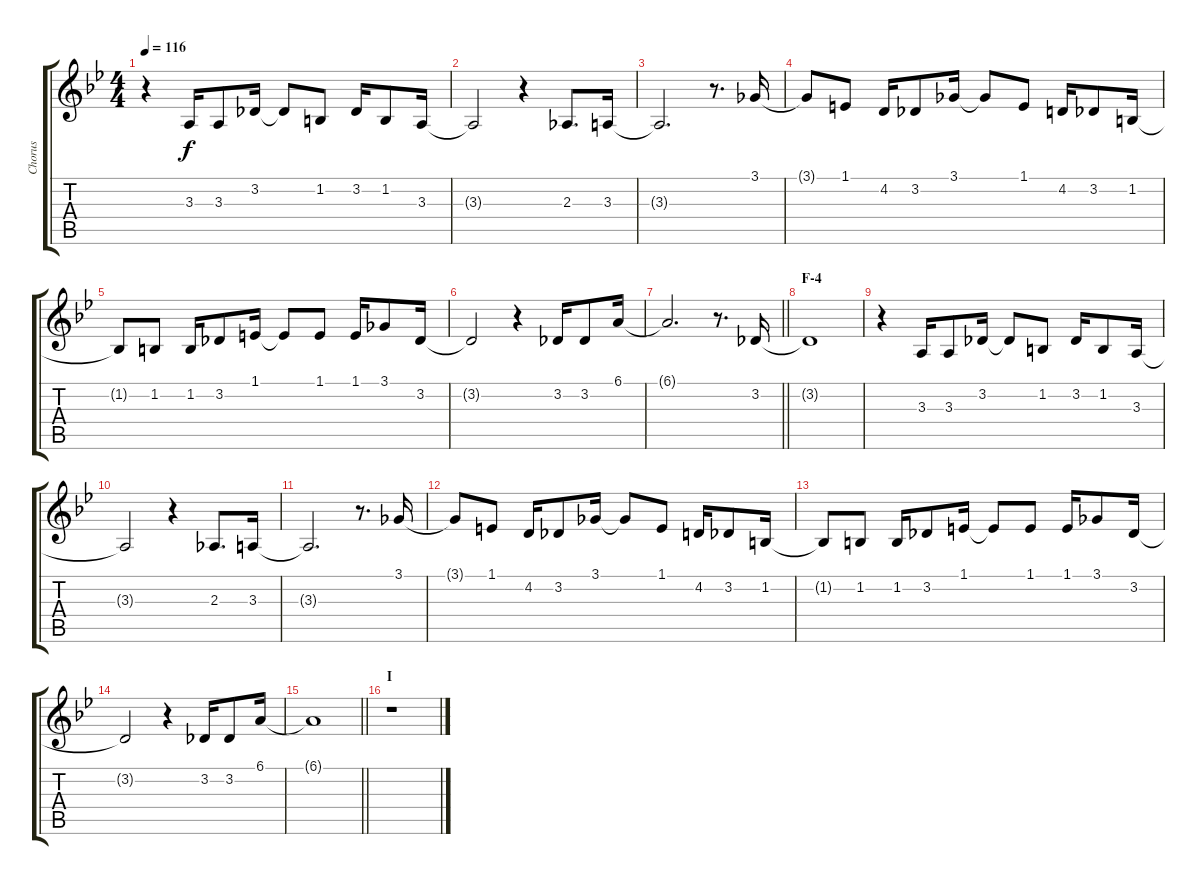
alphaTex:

\track ("Chorus" "Chorus") {instrument voiceoohs}
\staff {score tabs}
\tuning (Eb4 Bb3 Gb3 Db3 Ab2 Eb2) {hide}
\ts (4 4)
\tempo 116
\clef g2
\ks bb
r.4{dy f} 3.3.16 3.3.8 3.2.16 3.2{t}.8 1.2.8 3.2.16 1.2.8 3.3.16 |
3.3{t}.2 r.4 2.3.8{d} 3.3.16 |
3.3{t}.2{d} r.8{d} 3.1.16 |
3.1{t}.8 1.1.8 4.2.16 3.2.8 3.1.16 3.1{t}.8 1.1.8 4.2.16 3.2.8 1.2.16 |
1.2{t}.8 1.2.8 1.2.16 3.2.8 1.1.16 1.1{t}.8 1.1.8 1.1.16 3.1.8 3.2.16 |
3.2{t}.2 r.4 3.2.16 3.2.8 6.1.16 |
\barLineRight lightlight
6.1{t}.2{d} r.8{d} 3.2.16 |
\section ("" "F-4")
3.2{t}.1 |
r.4 3.3.16 3.3.8 3.2.16 3.2{t}.8 1.2.8 3.2.16 1.2.8 3.3.16 |
3.3{t}.2 r.4 2.3.8{d} 3.3.16 |
3.3{t}.2{d} r.8{d} 3.1.16 |
3.1{t}.8 1.1.8 4.2.16 3.2.8 3.1.16 3.1{t}.8 1.1.8 4.2.16 3.2.8 1.2.16 |
1.2{t}.8 1.2.8 1.2.16 3.2.8 1.1.16 1.1{t}.8 1.1.8 1.1.16 3.1.8 3.2.16 |
3.2{t}.2 r.4 3.2.16 3.2.8 6.1.16 |
\barLineRight lightlight
6.1{t}.1 |
\section ("" "I")
r.1
